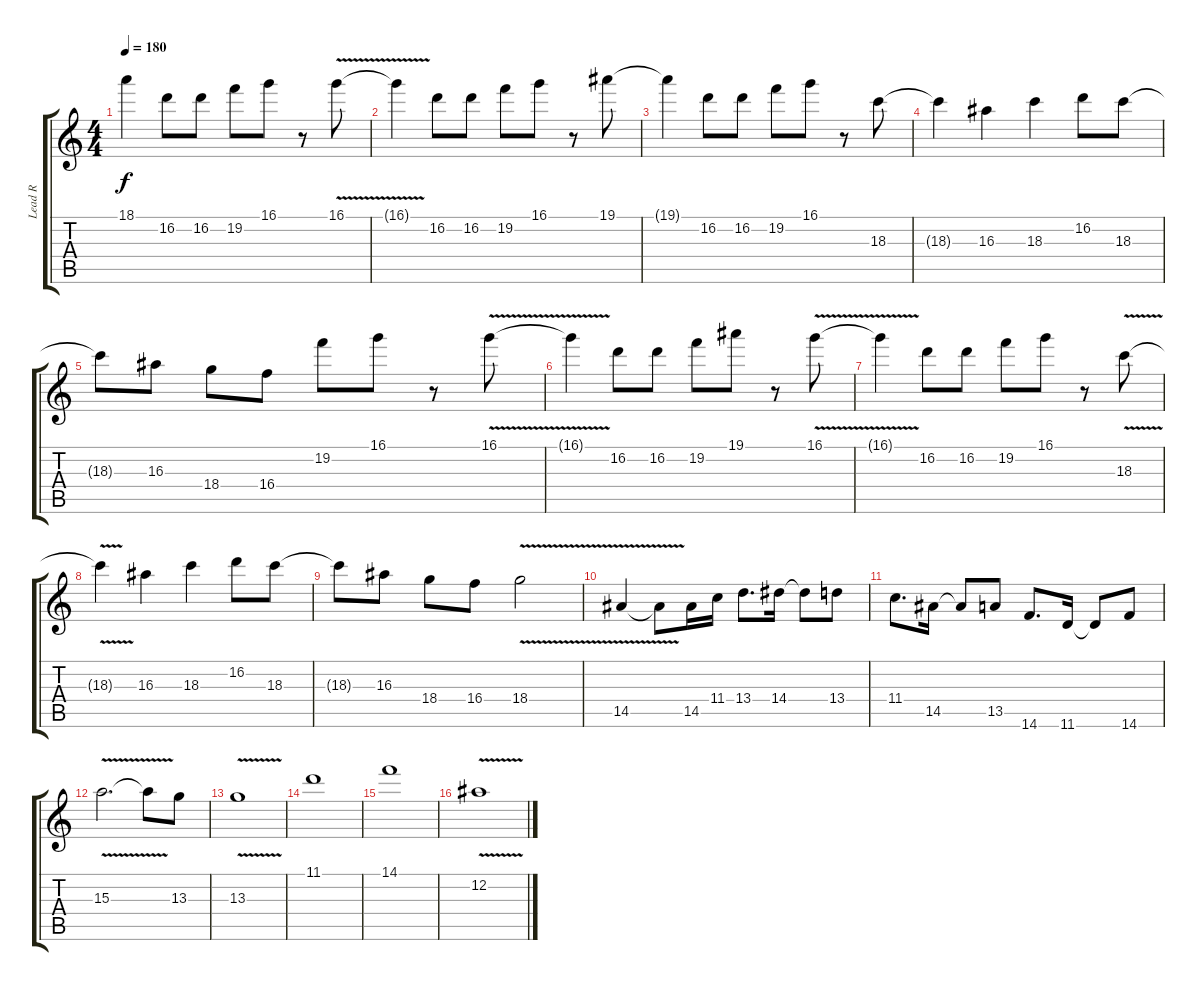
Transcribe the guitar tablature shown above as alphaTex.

\track ("Lead R" "Lead R") {instrument distortionguitar}
\staff {score tabs}
\tuning (Eb4 Bb3 Gb3 Db3 Ab2 Eb2) {hide}
\ts (4 4)
\tempo 180
\clef g2
\ks c
18.1{t}.4{dy f} 16.2.8 16.2.8 19.2.8 16.1.8 r.8 16.1{v}.8 |
16.1{t}.4 16.2.8 16.2.8 19.2.8 16.1.8 r.8 19.1.8 |
19.1{t}.4 16.2.8 16.2.8 19.2.8 16.1.8 r.8 18.3.8 |
18.3{t}.4 16.3.4 18.3.4 16.2.8 18.3.8 |
18.3{t}.8 16.3.8 18.4.8 16.4.8 19.2.8 16.1.8 r.8 16.1{v}.8 |
16.1{t}.4 16.2.8 16.2.8 19.2.8 19.1.8 r.8 16.1{v}.8 |
16.1{t}.4 16.2.8 16.2.8 19.2.8 16.1.8 r.8 18.3{v}.8 |
18.3{t}.4 16.3.4 18.3.4 16.2.8 18.3.8 |
18.3{t}.8 16.3.8 18.4.8 16.4.8 18.4{v}.2 |
14.5{v}.4 14.5{t}.8 14.5.16 11.4.16 13.4.8{d} 14.4.16 14.4{t}.8 13.4.8 |
11.4.8{d} 14.5.16 14.5{t}.8 13.5.8 14.6.8{d} 11.6.16 11.6{t}.8 14.6.8 |
15.3{v}.2{d} 15.3{t}.8 13.3.8 |
13.3{v}.1 |
11.1.1 |
14.1.1 |
12.2{v}.1
